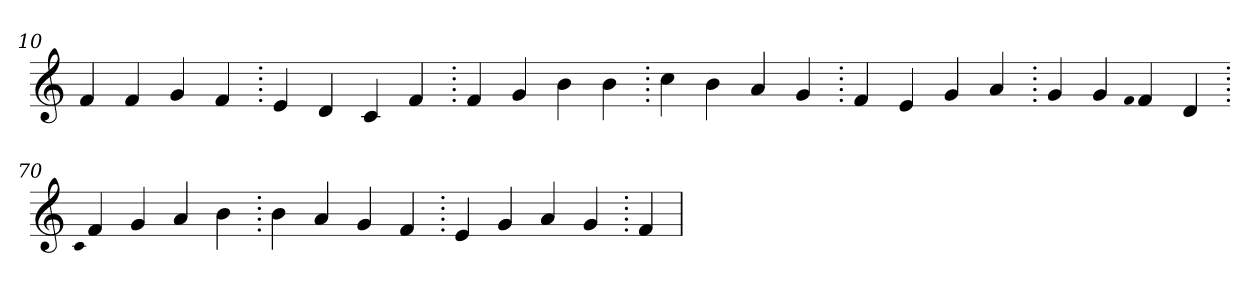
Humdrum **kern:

**kern
*part1
*staff1
*clefG2
=10.
4f
4f
4g
4f
=20.
4e
4d
4c
4f
=30.
4f
4g
4b
4b
=40.
4cc
4b
4a
4g
=50.
4f
4e
4g
4a
=60.
4g
4g
qqf
4f
4d
=70.
qqc
4f
4g
4a
4b
=80.
4b
4a
4g
4f
=90.
4e
4g
4a
4g
=100.
4f
=
*-
